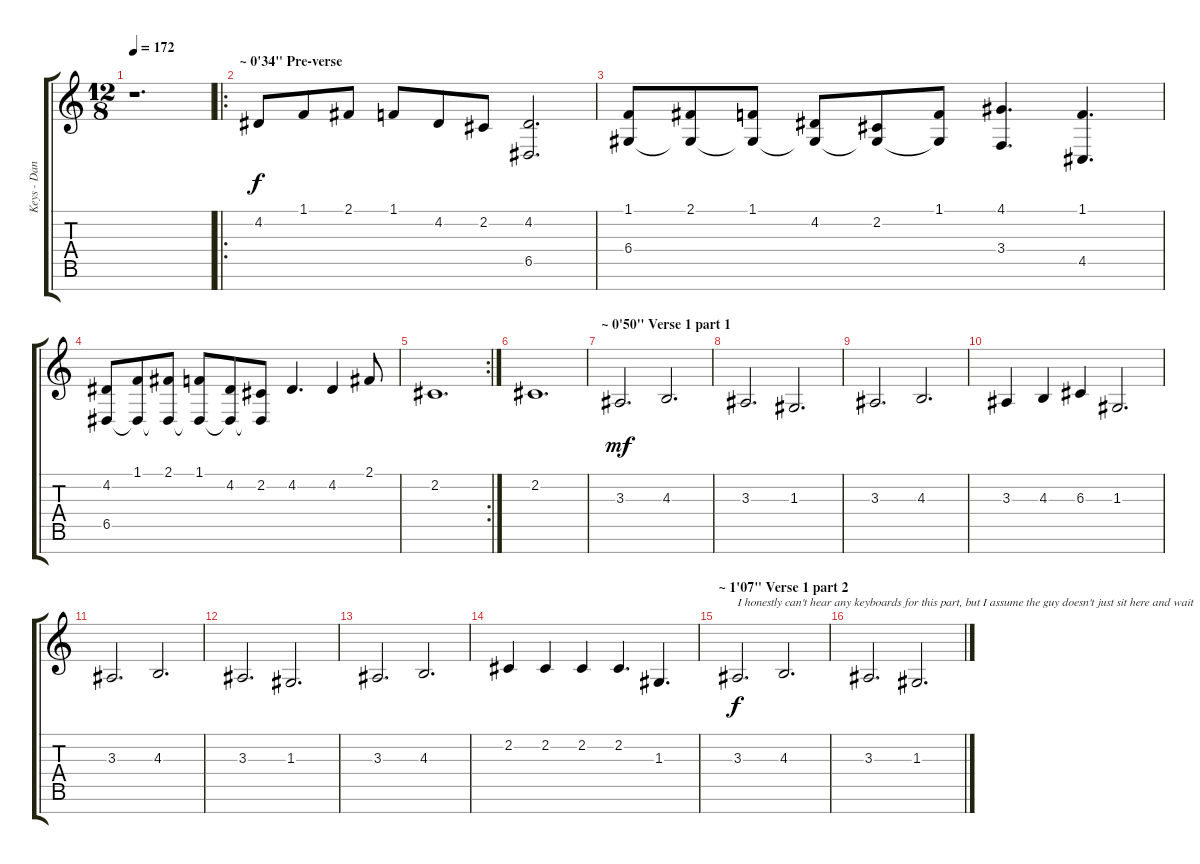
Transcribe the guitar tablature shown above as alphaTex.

\track ("Keys - Daniel Fischer" "Keys - Dan") {instrument stringensemble1}
\staff {score tabs}
\tuning (E4 B3 G3 D3 A2 E2 B1) {hide}
\ts (12 8)
\tempo 172
\clef g2
\ks c
r.1{d dy f} |
\ro
\section ("" "~ 0'34\" Pre-verse")
4.2.8 1.1.8 2.1.8 1.1.8 4.2.8 2.2.8 (4.2 6.5).2{d} |
(1.1 6.4).8 (2.1 6.4{t}).8 (1.1 6.4{t}).8 (4.2 6.4{t}).8 (2.2 6.4{t}).8 (1.1 6.4{t}).8 (4.1 3.4).4{d} (1.1 4.5).4{d} |
(4.2 6.5).8 (1.1 6.5{t}).8 (2.1 6.5{t}).8 (1.1 6.5{t}).8 (4.2 6.5{t}).8 (2.2 6.5{t}).8 4.2.4{d} 4.2.4 2.1.8 |
\rc 2
2.2.1{d} |
2.2.1{d} |
\section ("" "~ 0'50\" Verse 1 part 1")
3.3.2{d dy mf} 4.3.2{d} |
3.3.2{d} 1.3.2{d} |
3.3.2{d} 4.3.2{d} |
3.3.4 4.3.4 6.3.4 1.3.2{d} |
3.3.2{d} 4.3.2{d} |
3.3.2{d} 1.3.2{d} |
3.3.2{d} 4.3.2{d} |
2.2.4 2.2.4 2.2.4 2.2.4{d} 1.3.4{d} |
\section ("" "~ 1'07\" Verse 1 part 2")
3.3.2{d txt "I honestly can't hear any keyboards for this part, but I assume the guy doesn't just sit here and wait" dy f} 4.3.2{d} |
3.3.2{d} 1.3.2{d}
